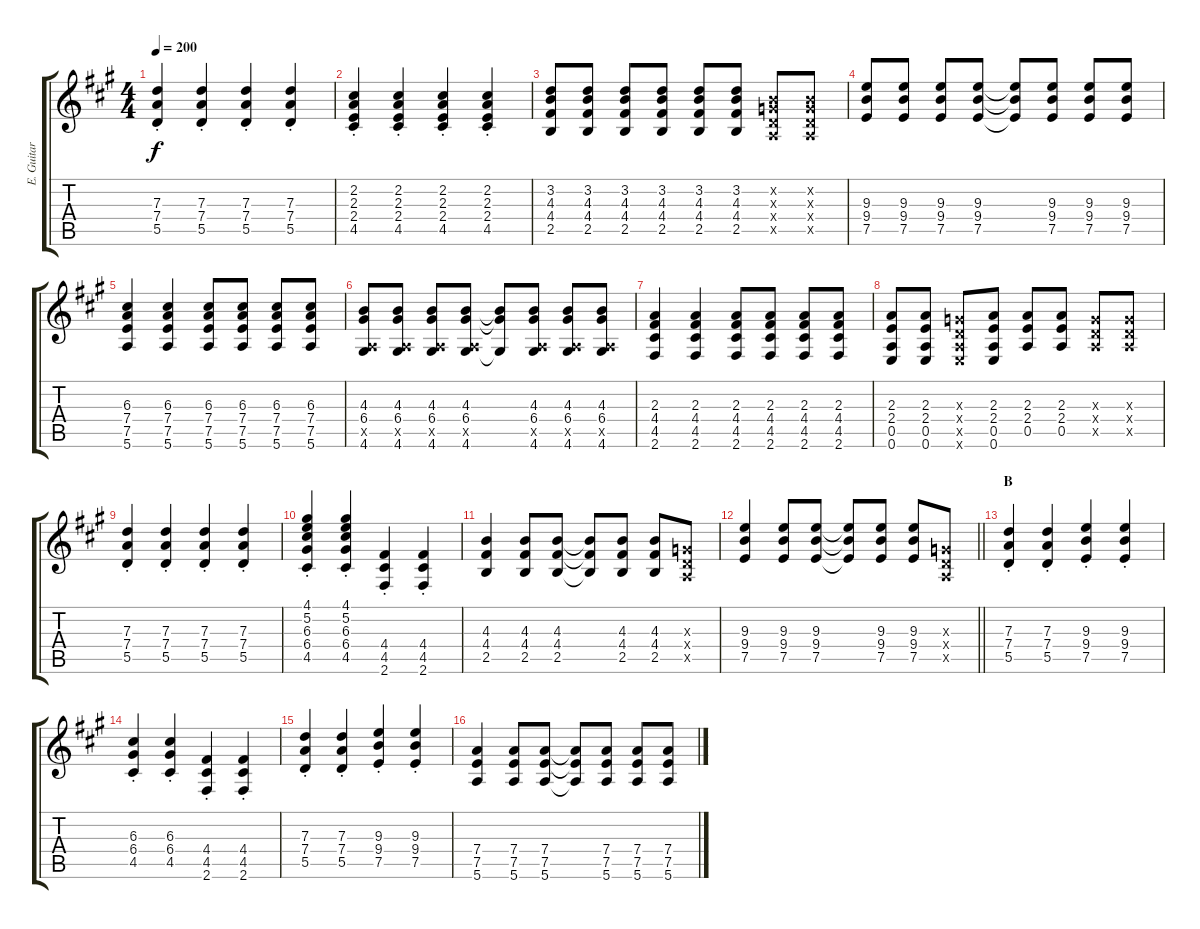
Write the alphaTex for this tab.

\track ("E. Guitar III" "E. Guitar ") {instrument overdrivenguitar}
\staff {score tabs}
\tuning (E4 B3 G3 D3 A2 E2) {hide}
\ts (4 4)
\tempo 200
\clef g2
\ks a
(7.3{st} 7.4{st} 5.5{st}).4{dy f} (7.3{st} 7.4{st} 5.5{st}).4 (7.3{st} 7.4{st} 5.5{st}).4 (7.3{st} 7.4{st} 5.5{st}).4 |
(2.2{st} 2.3{st} 2.4{st} 4.5{st}).4 (2.2{st} 2.3{st} 2.4{st} 4.5{st}).4 (2.2{st} 2.3{st} 2.4{st} 4.5{st}).4 (2.2{st} 2.3{st} 2.4{st} 4.5{st}).4 |
(3.2 4.3 4.4 2.5).8 (3.2 4.3 4.4 2.5).8 (3.2 4.3 4.4 2.5).8 (3.2 4.3 4.4 2.5).8 (3.2 4.3 4.4 2.5).8 (3.2 4.3 4.4 2.5).8 (0.2{x} 0.3{x} 0.4{x} 0.5{x}).8 (0.2{x} 0.3{x} 0.4{x} 0.5{x}).8 |
(9.3 9.4 7.5).8 (9.3 9.4 7.5).8 (9.3 9.4 7.5).8 (9.3 9.4 7.5).8 (9.3{t} 9.4{t} 7.5{t}).8 (9.3 9.4 7.5).8 (9.3 9.4 7.5).8 (9.3 9.4 7.5).8 |
(6.3 7.4 7.5 5.6).4 (6.3 7.4 7.5 5.6).4 (6.3 7.4 7.5 5.6).8 (6.3 7.4 7.5 5.6).8 (6.3 7.4 7.5 5.6).8 (6.3 7.4 7.5 5.6).8 |
(4.3 6.4 0.5{x} 4.6).8 (4.3 6.4 0.5{x} 4.6).8 (4.3 6.4 0.5{x} 4.6).8 (4.3 6.4 0.5{x} 4.6).8 (4.3{t} 6.4{t} 4.6{t}).8 (4.3 6.4 0.5{x} 4.6).8 (4.3 6.4 0.5{x} 4.6).8 (4.3 6.4 0.5{x} 4.6).8 |
(2.3 4.4 4.5 2.6).4 (2.3 4.4 4.5 2.6).4 (2.3 4.4 4.5 2.6).8 (2.3 4.4 4.5 2.6).8 (2.3 4.4 4.5 2.6).8 (2.3 4.4 4.5 2.6).8 |
(2.3 2.4 0.5 0.6).8 (2.3 2.4 0.5 0.6).8 (0.3{x} 0.4{x} 0.5{x} 0.6{x}).8 (2.3 2.4 0.5 0.6).8 (2.3 2.4 0.5).8 (2.3 2.4 0.5).8 (0.3{x} 0.4{x} 0.5{x}).8 (0.3{x} 0.4{x} 0.5{x}).8 |
(7.3{st} 7.4{st} 5.5{st}).4 (7.3{st} 7.4{st} 5.5{st}).4 (7.3{st} 7.4{st} 5.5{st}).4 (7.3{st} 7.4{st} 5.5{st}).4 |
(4.1{st} 5.2{st} 6.3{st} 6.4{st} 4.5{st}).4 (4.1{st} 5.2{st} 6.3{st} 6.4{st} 4.5{st}).4 (4.4{st} 4.5{st} 2.6{st}).4 (4.4{st} 4.5{st} 2.6{st}).4 |
(4.3 4.4 2.5).4 (4.3 4.4 2.5).8 (4.3 4.4 2.5).8 (4.3{t} 4.4{t} 2.5{t}).8 (4.3 4.4 2.5).8 (4.3 4.4 2.5).8 (0.3{x} 0.4{x} 0.5{x}).8 |
\barLineRight lightlight
(9.3 9.4 7.5).4 (9.3 9.4 7.5).8 (9.3 9.4 7.5).8 (9.3{t} 9.4{t} 7.5{t}).8 (9.3 9.4 7.5).8 (9.3 9.4 7.5).8 (0.3{x} 0.4{x} 0.5{x}).8 |
\section ("" "B")
(7.3{st} 7.4{st} 5.5{st}).4 (7.3{st} 7.4{st} 5.5{st}).4 (9.3{st} 9.4{st} 7.5{st}).4 (9.3{st} 9.4{st} 7.5{st}).4 |
(6.3{st} 6.4{st} 4.5{st}).4 (6.3{st} 6.4{st} 4.5{st}).4 (4.4{st} 4.5{st} 2.6{st}).4 (4.4{st} 4.5{st} 2.6{st}).4 |
(7.3{st} 7.4{st} 5.5{st}).4 (7.3{st} 7.4{st} 5.5{st}).4 (9.3{st} 9.4{st} 7.5{st}).4 (9.3{st} 9.4{st} 7.5{st}).4 |
(7.4 7.5 5.6).4 (7.4 7.5 5.6).8 (7.4 7.5 5.6).8 (7.4{t} 7.5{t} 5.6{t}).8 (7.4 7.5 5.6).8 (7.4 7.5 5.6).8 (7.4 7.5 5.6).8
